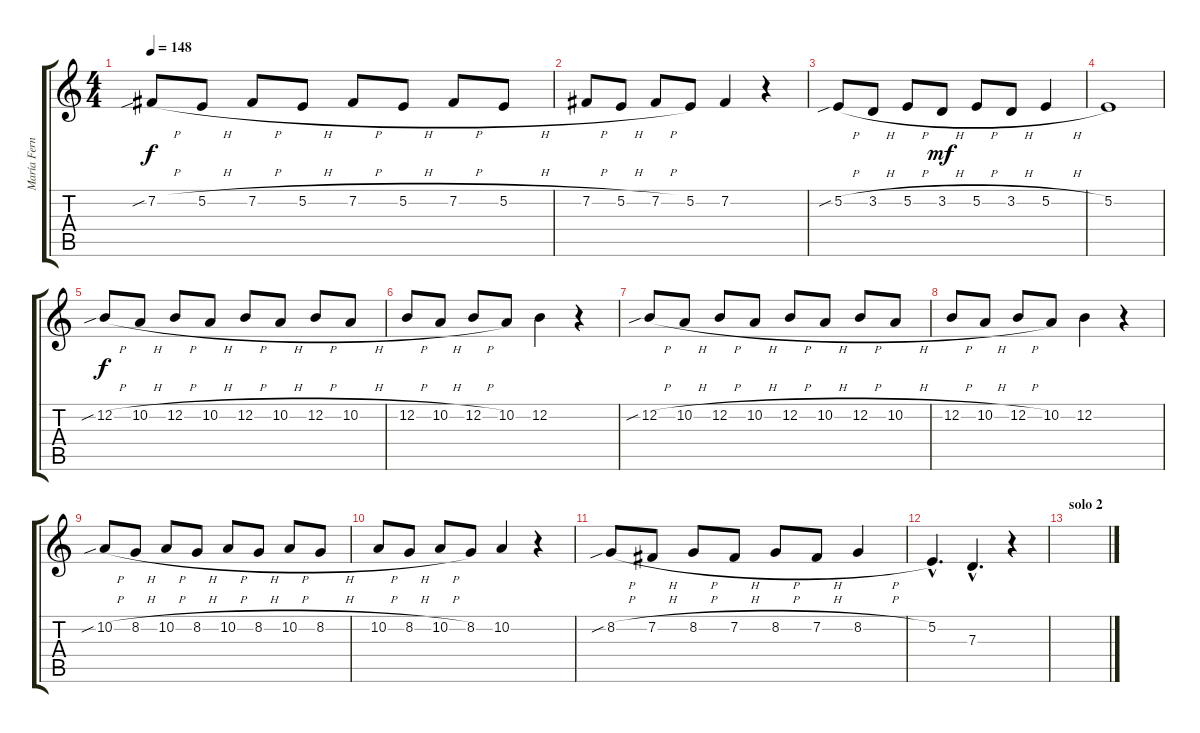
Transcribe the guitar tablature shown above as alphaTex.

\track ("María Fernanda (voz)" "María Fern") {instrument lead3calliope}
\staff {score tabs}
\tuning (E4 B3 G3 D3 A2 E2) {hide}
\ts (4 4)
\tempo 148
\clef g2
\ks c
7.2{sib h}.8{dy f} 5.2{h}.8 7.2{h}.8 5.2{h}.8 7.2{h}.8 5.2{h}.8 7.2{h}.8 5.2{h}.8 |
7.2{h}.8 5.2{h}.8 7.2{h}.8 5.2.8 7.2.4 r.4 |
5.2{sib h}.8 3.2{h}.8 5.2{h}.8 3.2{h}.8{dy mf} 5.2{h}.8 3.2{h}.8 5.2{h}.4 |
5.2.1 |
12.2{sib h}.8{dy f} 10.2{h}.8 12.2{h}.8 10.2{h}.8 12.2{h}.8 10.2{h}.8 12.2{h}.8 10.2{h}.8 |
12.2{h}.8 10.2{h}.8 12.2{h}.8 10.2.8 12.2.4 r.4 |
12.2{sib h}.8 10.2{h}.8 12.2{h}.8 10.2{h}.8 12.2{h}.8 10.2{h}.8 12.2{h}.8 10.2{h}.8 |
12.2{h}.8 10.2{h}.8 12.2{h}.8 10.2.8 12.2.4 r.4 |
10.2{sib h}.8 8.2{h}.8 10.2{h}.8 8.2{h}.8 10.2{h}.8 8.2{h}.8 10.2{h}.8 8.2{h}.8 |
10.2{h}.8 8.2{h}.8 10.2{h}.8 8.2.8 10.2.4 r.4 |
8.2{sib h}.8 7.2{h}.8 8.2{h}.8 7.2{h}.8 8.2{h}.8 7.2{h}.8 8.2{h}.4 |
5.2{hac}.4{d} 7.3{hac}.4{d} r.4 |
\section ("" "solo 2")
